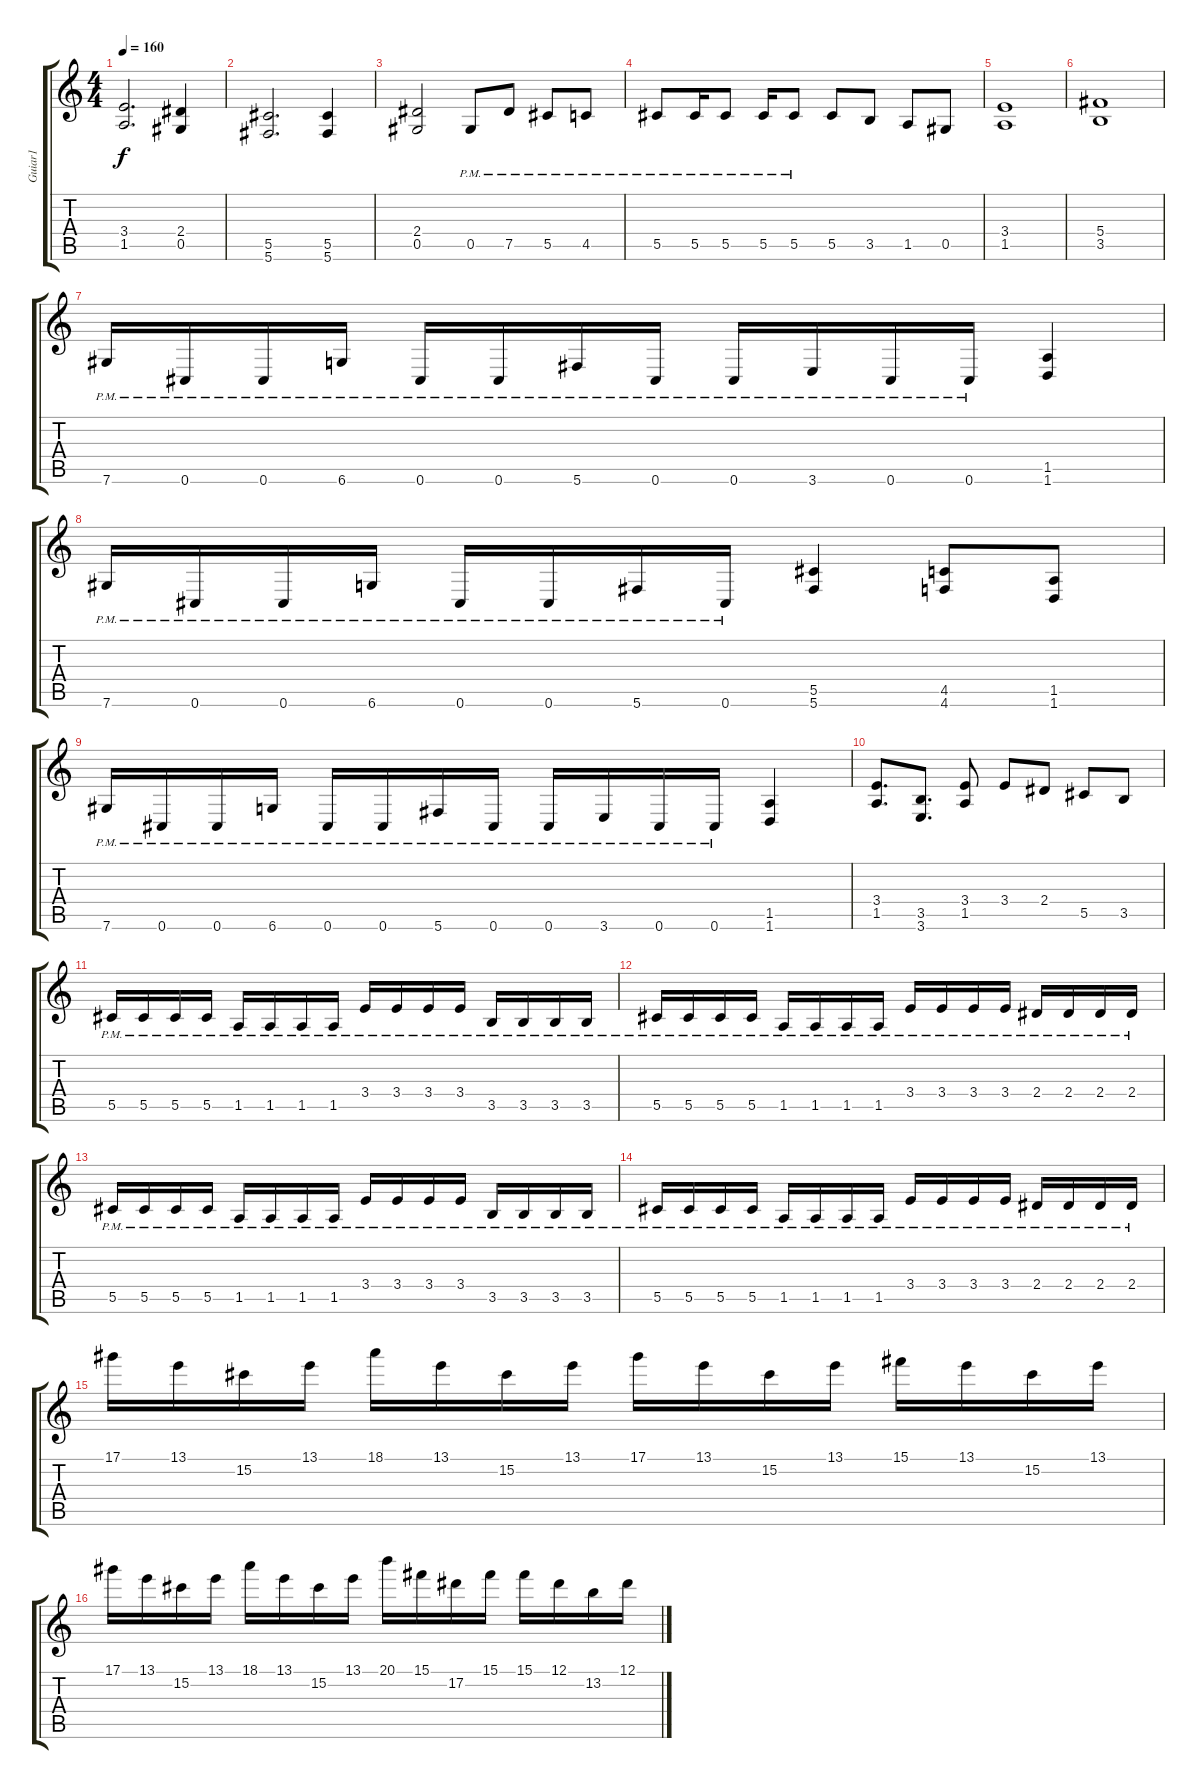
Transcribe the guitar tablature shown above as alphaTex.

\track ("Guiar1" "Guiar1") {instrument distortionguitar}
\staff {score tabs}
\tuning (Eb4 Bb3 Gb3 Db3 Ab2 Db2) {hide}
\ts (4 4)
\tempo 160
\clef g2
\ks c
(3.4 1.5).2{d dy f} (2.4 0.5).4 |
(5.5 5.6).2{d} (5.5 5.6).4 |
(2.4 0.5).2 0.5{pm}.8 7.5{pm}.8 5.5{pm}.8 4.5{pm}.8 |
5.5{pm}.8 5.5{pm}.16 5.5{pm}.8 5.5{pm}.16 5.5{pm}.8 5.5.8 3.5.8 1.5.8 0.5.8 |
(3.4 1.5).1 |
(5.4 3.5).1 |
7.6{pm}.16 0.6{pm}.16 0.6{pm}.16 6.6{pm}.16 0.6{pm}.16 0.6{pm}.16 5.6{pm}.16 0.6{pm}.16 0.6{pm}.16 3.6{pm}.16 0.6{pm}.16 0.6{pm}.16 (1.5 1.6).4 |
7.6{pm}.16 0.6{pm}.16 0.6{pm}.16 6.6{pm}.16 0.6{pm}.16 0.6{pm}.16 5.6{pm}.16 0.6{pm}.16 (5.5 5.6).4 (4.5 4.6).8 (1.5 1.6).8 |
7.6{pm}.16 0.6{pm}.16 0.6{pm}.16 6.6{pm}.16 0.6{pm}.16 0.6{pm}.16 5.6{pm}.16 0.6{pm}.16 0.6{pm}.16 3.6{pm}.16 0.6{pm}.16 0.6{pm}.16 (1.5 1.6).4 |
(3.4 1.5).8{d} (3.5 3.6).8{d} (3.4 1.5).8 3.4.8 2.4.8 5.5.8 3.5.8 |
5.5{pm}.16 5.5{pm}.16 5.5{pm}.16 5.5{pm}.16 1.5{pm}.16 1.5{pm}.16 1.5{pm}.16 1.5{pm}.16 3.4{pm}.16 3.4{pm}.16 3.4{pm}.16 3.4{pm}.16 3.5{pm}.16 3.5{pm}.16 3.5{pm}.16 3.5{pm}.16 |
5.5{pm}.16 5.5{pm}.16 5.5{pm}.16 5.5{pm}.16 1.5{pm}.16 1.5{pm}.16 1.5{pm}.16 1.5{pm}.16 3.4{pm}.16 3.4{pm}.16 3.4{pm}.16 3.4{pm}.16 2.4{pm}.16 2.4{pm}.16 2.4{pm}.16 2.4{pm}.16 |
5.5{pm}.16 5.5{pm}.16 5.5{pm}.16 5.5{pm}.16 1.5{pm}.16 1.5{pm}.16 1.5{pm}.16 1.5{pm}.16 3.4{pm}.16 3.4{pm}.16 3.4{pm}.16 3.4{pm}.16 3.5{pm}.16 3.5{pm}.16 3.5{pm}.16 3.5{pm}.16 |
5.5{pm}.16 5.5{pm}.16 5.5{pm}.16 5.5{pm}.16 1.5{pm}.16 1.5{pm}.16 1.5{pm}.16 1.5{pm}.16 3.4{pm}.16 3.4{pm}.16 3.4{pm}.16 3.4{pm}.16 2.4{pm}.16 2.4{pm}.16 2.4{pm}.16 2.4{pm}.16 |
17.1.16 13.1.16 15.2.16 13.1.16 18.1.16 13.1.16 15.2.16 13.1.16 17.1.16 13.1.16 15.2.16 13.1.16 15.1.16 13.1.16 15.2.16 13.1.16 |
17.1.16 13.1.16 15.2.16 13.1.16 18.1.16 13.1.16 15.2.16 13.1.16 20.1.16 15.1.16 17.2.16 15.1.16 15.1.16 12.1.16 13.2.16 12.1.16
